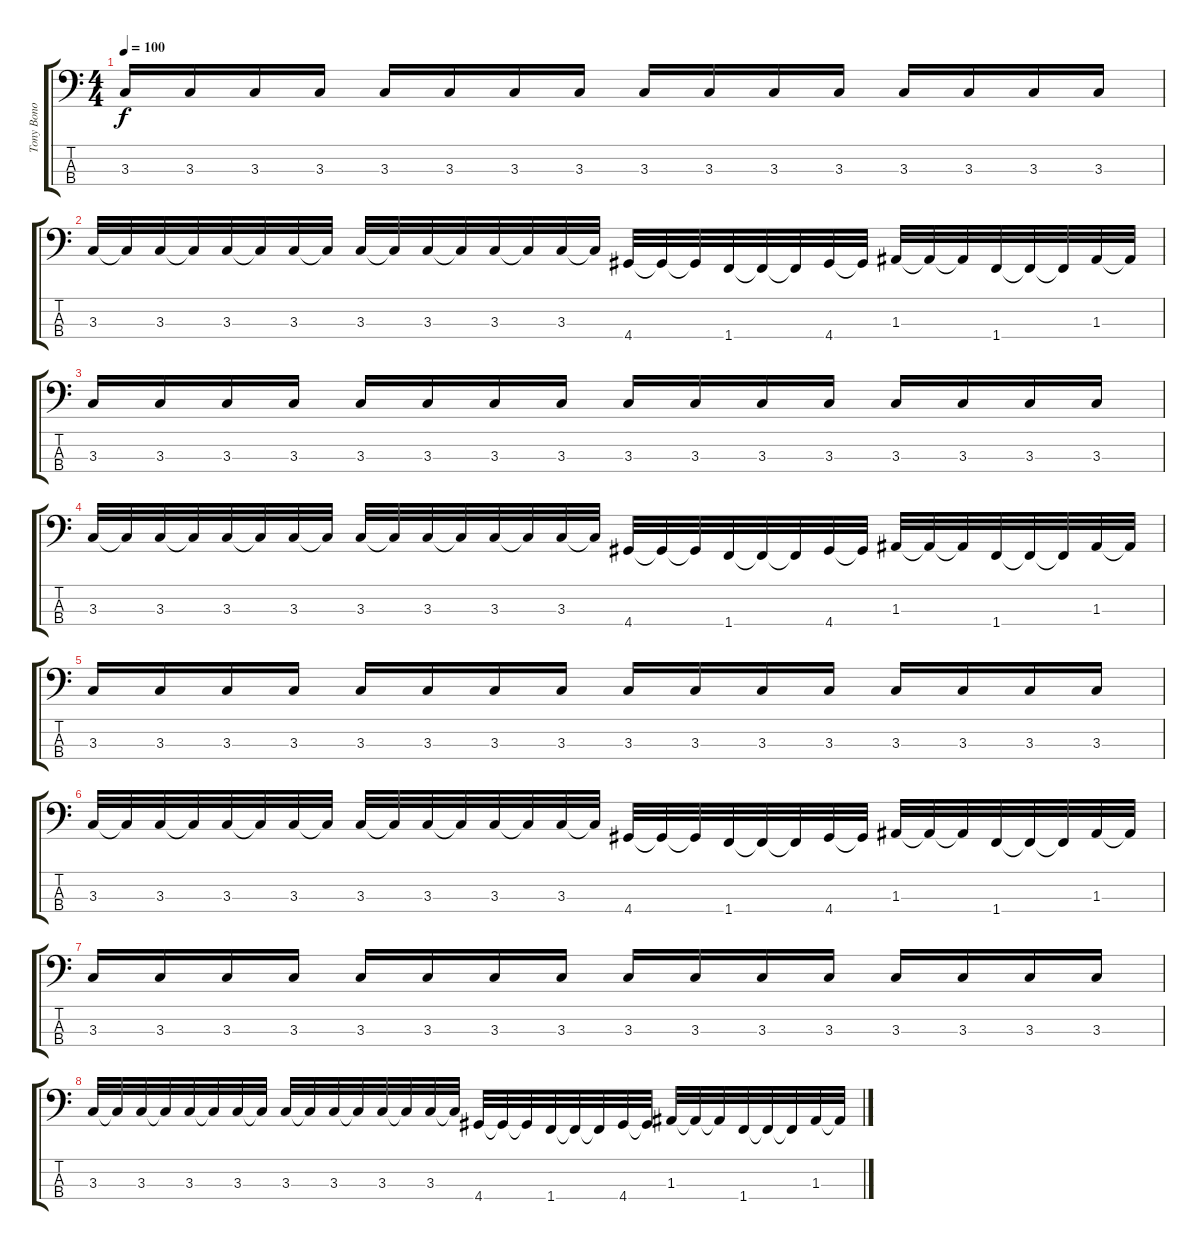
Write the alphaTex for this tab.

\track ("Tony Bono" "Tony Bono") {instrument electricbasspick}
\staff {score tabs}
\tuning (G2 D2 A1 E1) {hide}
\ts (4 4)
\tempo 100
\clef f4
\ks c
3.3.16{dy f} 3.3.16 3.3.16 3.3.16 3.3.16 3.3.16 3.3.16 3.3.16 3.3.16 3.3.16 3.3.16 3.3.16 3.3.16 3.3.16 3.3.16 3.3.16 |
3.3.32 3.3{t}.32 3.3.32 3.3{t}.32 3.3.32 3.3{t}.32 3.3.32 3.3{t}.32 3.3.32 3.3{t}.32 3.3.32 3.3{t}.32 3.3.32 3.3{t}.32 3.3.32 3.3{t}.32 4.4.32 4.4{t}.32 4.4{t}.32 1.4.32 1.4{t}.32 1.4{t}.32 4.4.32 4.4{t}.32 1.3.32 1.3{t}.32 1.3{t}.32 1.4.32 1.4{t}.32 1.4{t}.32 1.3.32 1.3{t}.32 |
3.3.16 3.3.16 3.3.16 3.3.16 3.3.16 3.3.16 3.3.16 3.3.16 3.3.16 3.3.16 3.3.16 3.3.16 3.3.16 3.3.16 3.3.16 3.3.16 |
3.3.32 3.3{t}.32 3.3.32 3.3{t}.32 3.3.32 3.3{t}.32 3.3.32 3.3{t}.32 3.3.32 3.3{t}.32 3.3.32 3.3{t}.32 3.3.32 3.3{t}.32 3.3.32 3.3{t}.32 4.4.32 4.4{t}.32 4.4{t}.32 1.4.32 1.4{t}.32 1.4{t}.32 4.4.32 4.4{t}.32 1.3.32 1.3{t}.32 1.3{t}.32 1.4.32 1.4{t}.32 1.4{t}.32 1.3.32 1.3{t}.32 |
3.3.16 3.3.16 3.3.16 3.3.16 3.3.16 3.3.16 3.3.16 3.3.16 3.3.16 3.3.16 3.3.16 3.3.16 3.3.16 3.3.16 3.3.16 3.3.16 |
3.3.32 3.3{t}.32 3.3.32 3.3{t}.32 3.3.32 3.3{t}.32 3.3.32 3.3{t}.32 3.3.32 3.3{t}.32 3.3.32 3.3{t}.32 3.3.32 3.3{t}.32 3.3.32 3.3{t}.32 4.4.32 4.4{t}.32 4.4{t}.32 1.4.32 1.4{t}.32 1.4{t}.32 4.4.32 4.4{t}.32 1.3.32 1.3{t}.32 1.3{t}.32 1.4.32 1.4{t}.32 1.4{t}.32 1.3.32 1.3{t}.32 |
3.3.16 3.3.16 3.3.16 3.3.16 3.3.16 3.3.16 3.3.16 3.3.16 3.3.16 3.3.16 3.3.16 3.3.16 3.3.16 3.3.16 3.3.16 3.3.16 |
3.3.32 3.3{t}.32 3.3.32 3.3{t}.32 3.3.32 3.3{t}.32 3.3.32 3.3{t}.32 3.3.32 3.3{t}.32 3.3.32 3.3{t}.32 3.3.32 3.3{t}.32 3.3.32 3.3{t}.32 4.4.32 4.4{t}.32 4.4{t}.32 1.4.32 1.4{t}.32 1.4{t}.32 4.4.32 4.4{t}.32 1.3.32 1.3{t}.32 1.3{t}.32 1.4.32 1.4{t}.32 1.4{t}.32 1.3.32 1.3{t}.32
